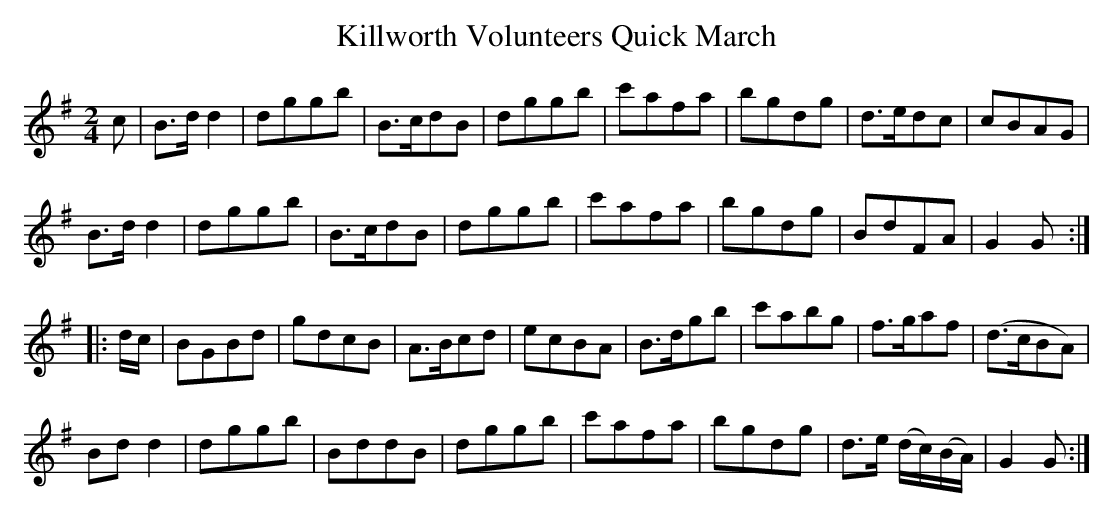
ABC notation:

X:1
T:Killworth Volunteers Quick March
L:1/8
M:2/4
K:G major
c|\
B>d d2| dggb| B>cdB| dggb|\
c'afa| bgdg| d>edc| cBAG|
B>d d2| dggb| B>cdB| dggb|\
c'afa| bgdg| BdFA| G2G::
d/c/|\
BGBd| gdcB| A>Bcd| ecBA|\
B>dgb| c'abg| f>gaf| (d>cBA)|
Bdd2| dggb| BddB| dggb|\
c'afa| bgdg| d>e (d/c/)(B/A/)| G2G:|
